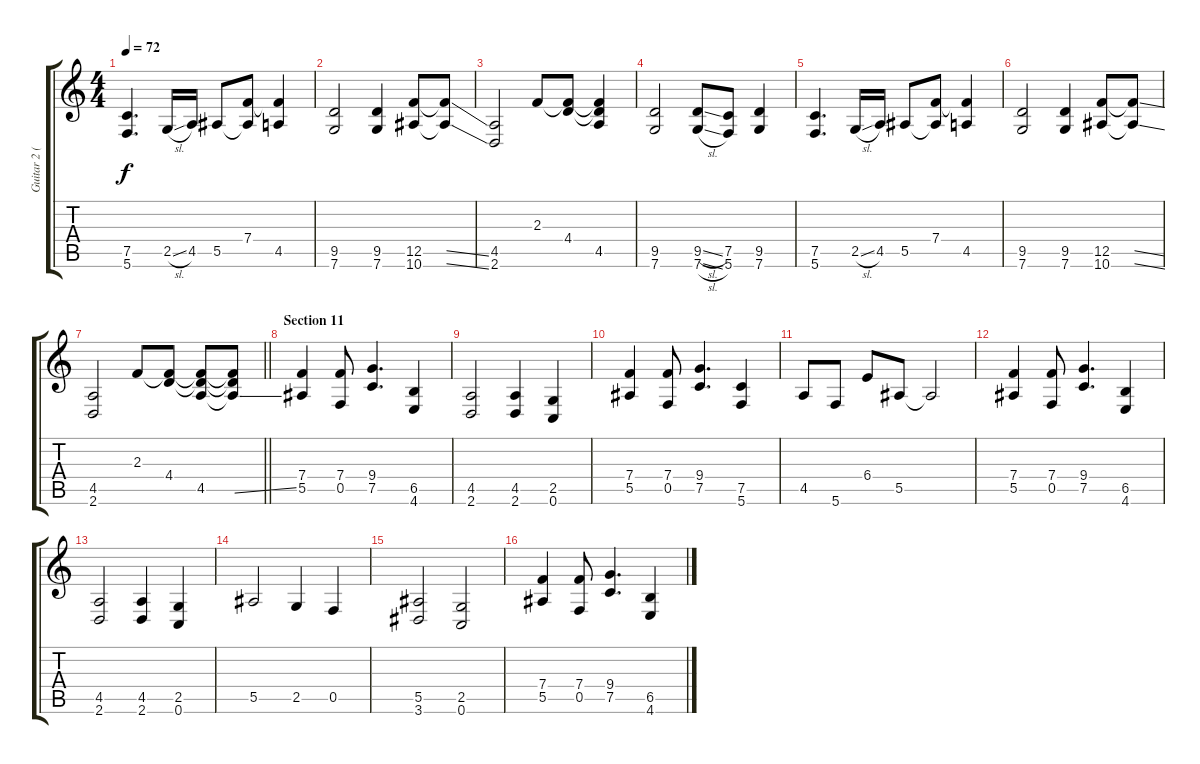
\track ("Guitar 2 (Distortion)" "Guitar 2 (") {instrument distortionguitar}
\staff {score tabs}
\tuning (C4 G3 Eb3 Bb2 F2 C2) {hide}
\ts (4 4)
\tempo 72
\clef g2
\ks c
(7.5 5.6).4{d dy f} 2.5{sl}.16 4.5.16 5.5.8 (7.4 5.5{t}).8 (7.4{t} 4.5).4 |
(9.5 7.6).2 (9.5 7.6).4 (12.5 10.6).8 (12.5{ss t} 10.6{ss t}).8 |
(4.5 2.6).2 2.3.8 (2.3{t} 4.4).8 (2.3{t} 4.4{t} 4.5).4 |
(9.5 7.6).2 (9.5{sl} 7.6{sl}).8 (7.5 5.6).8 (9.5 7.6).4 |
(7.5 5.6).4{d} 2.5{sl}.16 4.5.16 5.5.8 (7.4 5.5{t}).8 (7.4{t} 4.5).4 |
(9.5 7.6).2 (9.5 7.6).4 (12.5 10.6).8 (12.5{ss t} 10.6{ss t}).8 |
\barLineRight lightlight
(4.5 2.6).2 2.3.8 (2.3{t} 4.4).8 (2.3{t} 4.4{t} 4.5).8 (2.3{t} 4.4{t} 4.5{ss t}).8 |
\section ("" "Section 11")
(7.4 5.5).4 (7.4 0.5).8 (9.4 7.5).4{d} (6.5 4.6).4 |
(4.5 2.6).2 (4.5 2.6).4 (2.5 0.6).4 |
(7.4 5.5).4 (7.4 0.5).8 (9.4 7.5).4{d} (7.5 5.6).4 |
4.5.8 5.6.8 6.4.8 5.5.8 5.5{t}.2 |
(7.4 5.5).4 (7.4 0.5).8 (9.4 7.5).4{d} (6.5 4.6).4 |
(4.5 2.6).2 (4.5 2.6).4 (2.5 0.6).4 |
5.5.2 2.5.4 0.5.4 |
(5.5 3.6).2 (2.5 0.6).2 |
(7.4 5.5).4 (7.4 0.5).8 (9.4 7.5).4{d} (6.5 4.6).4
